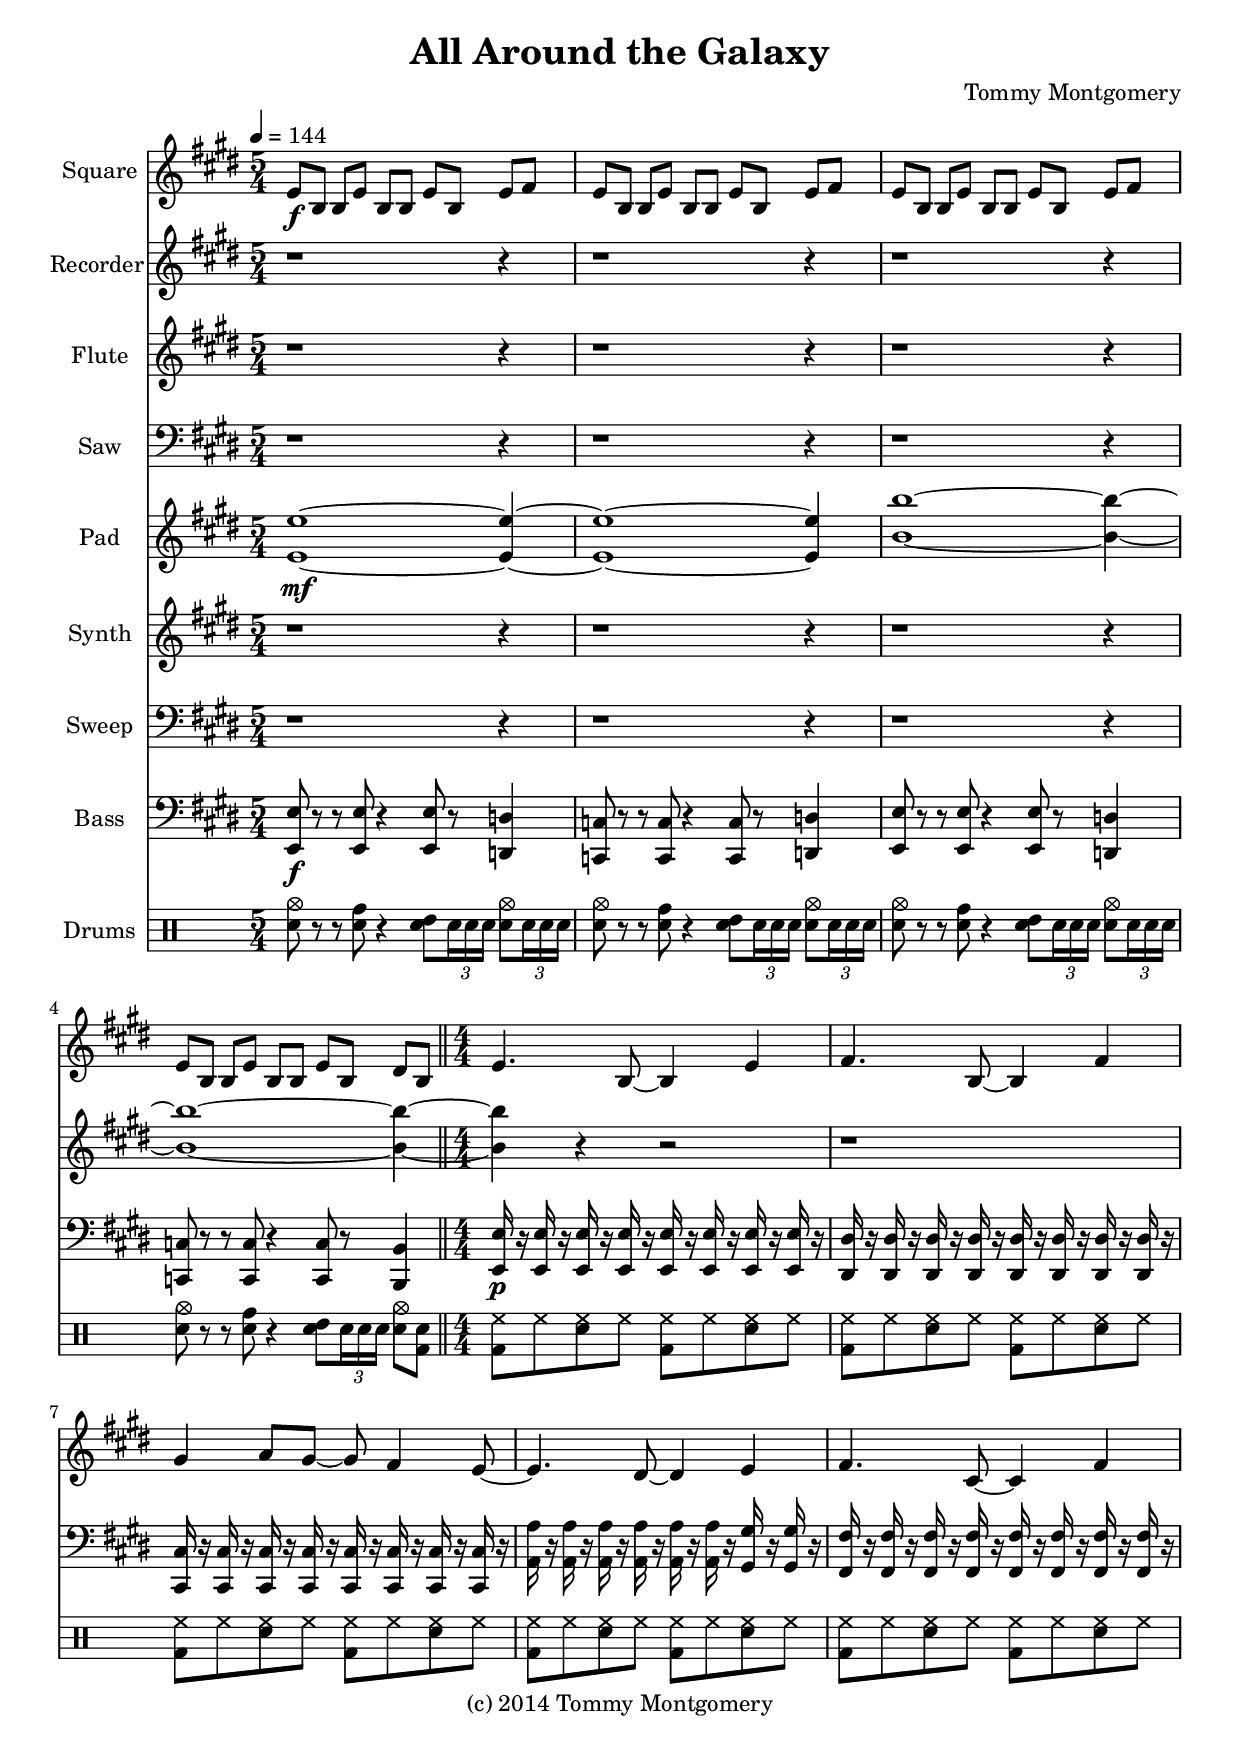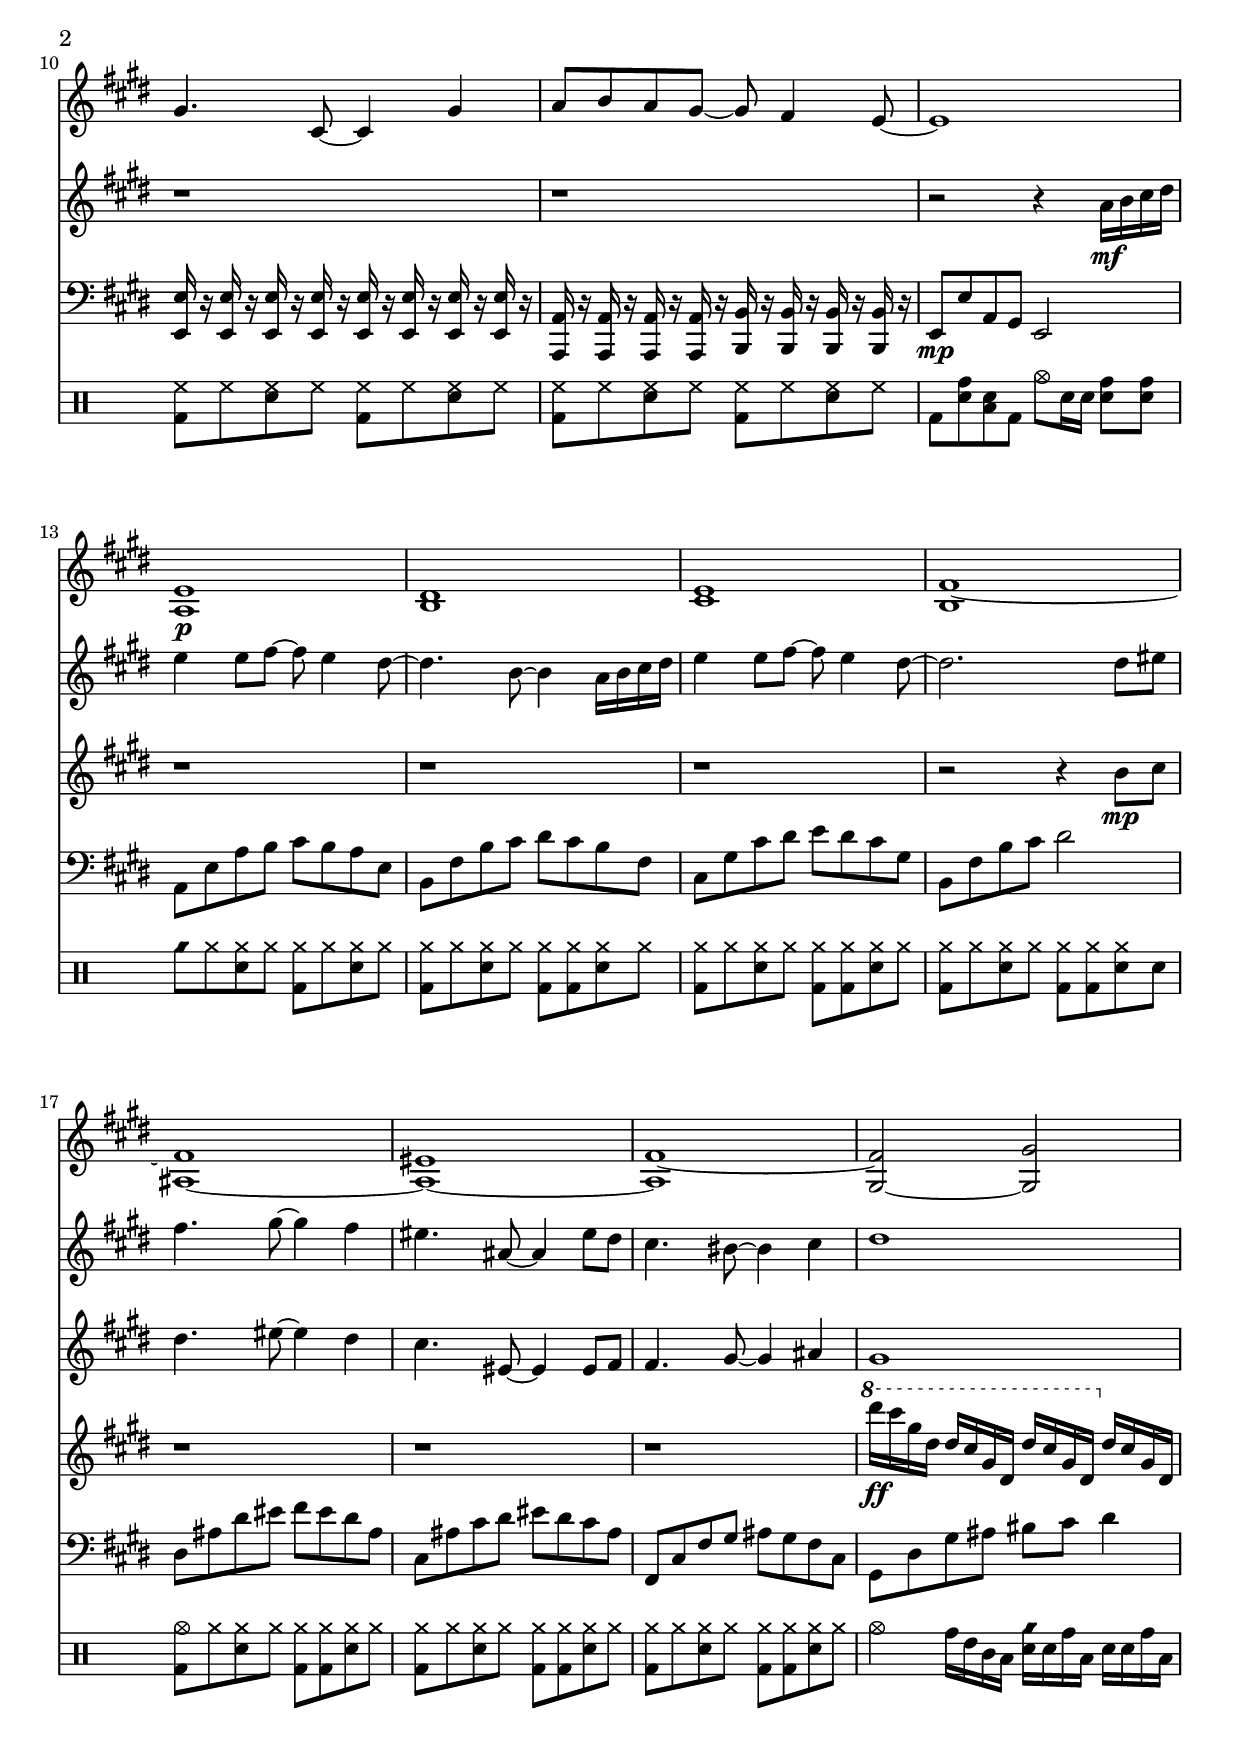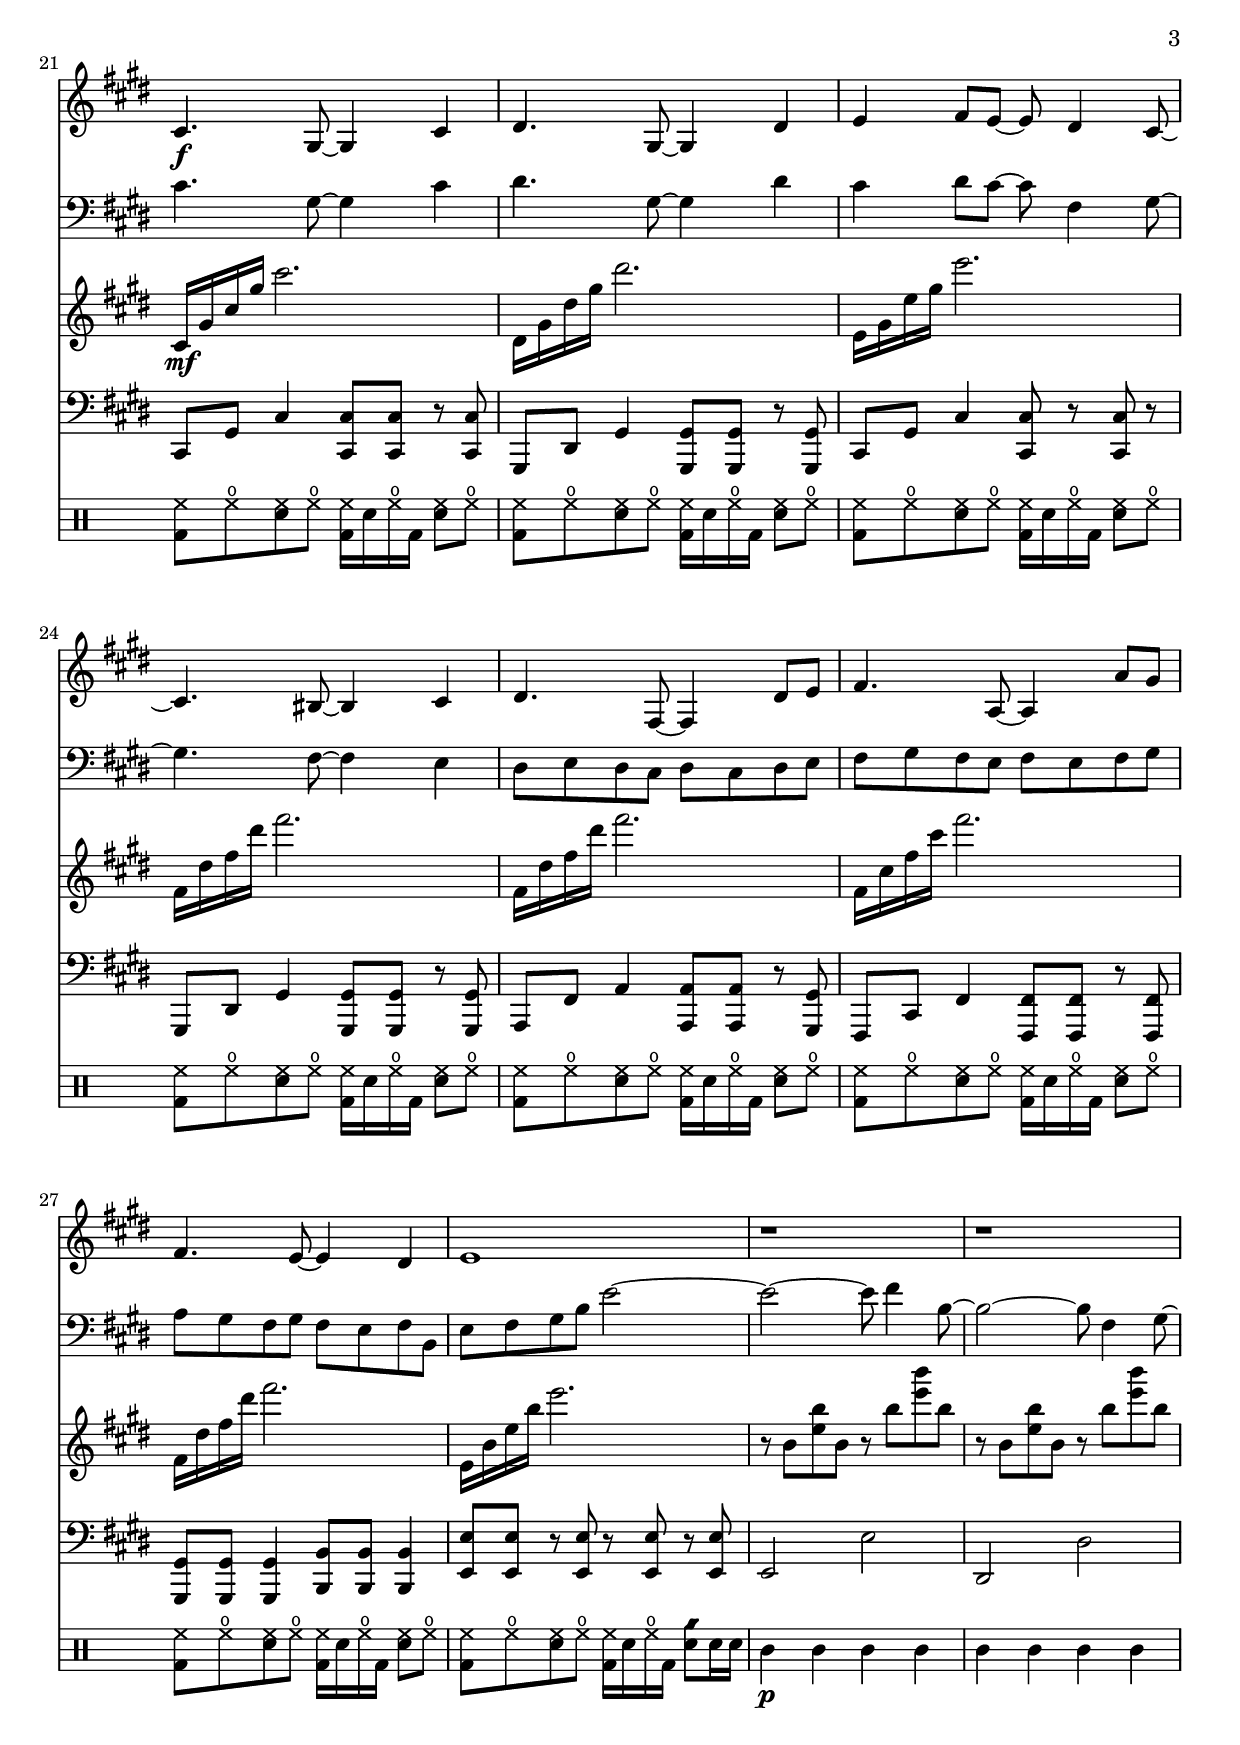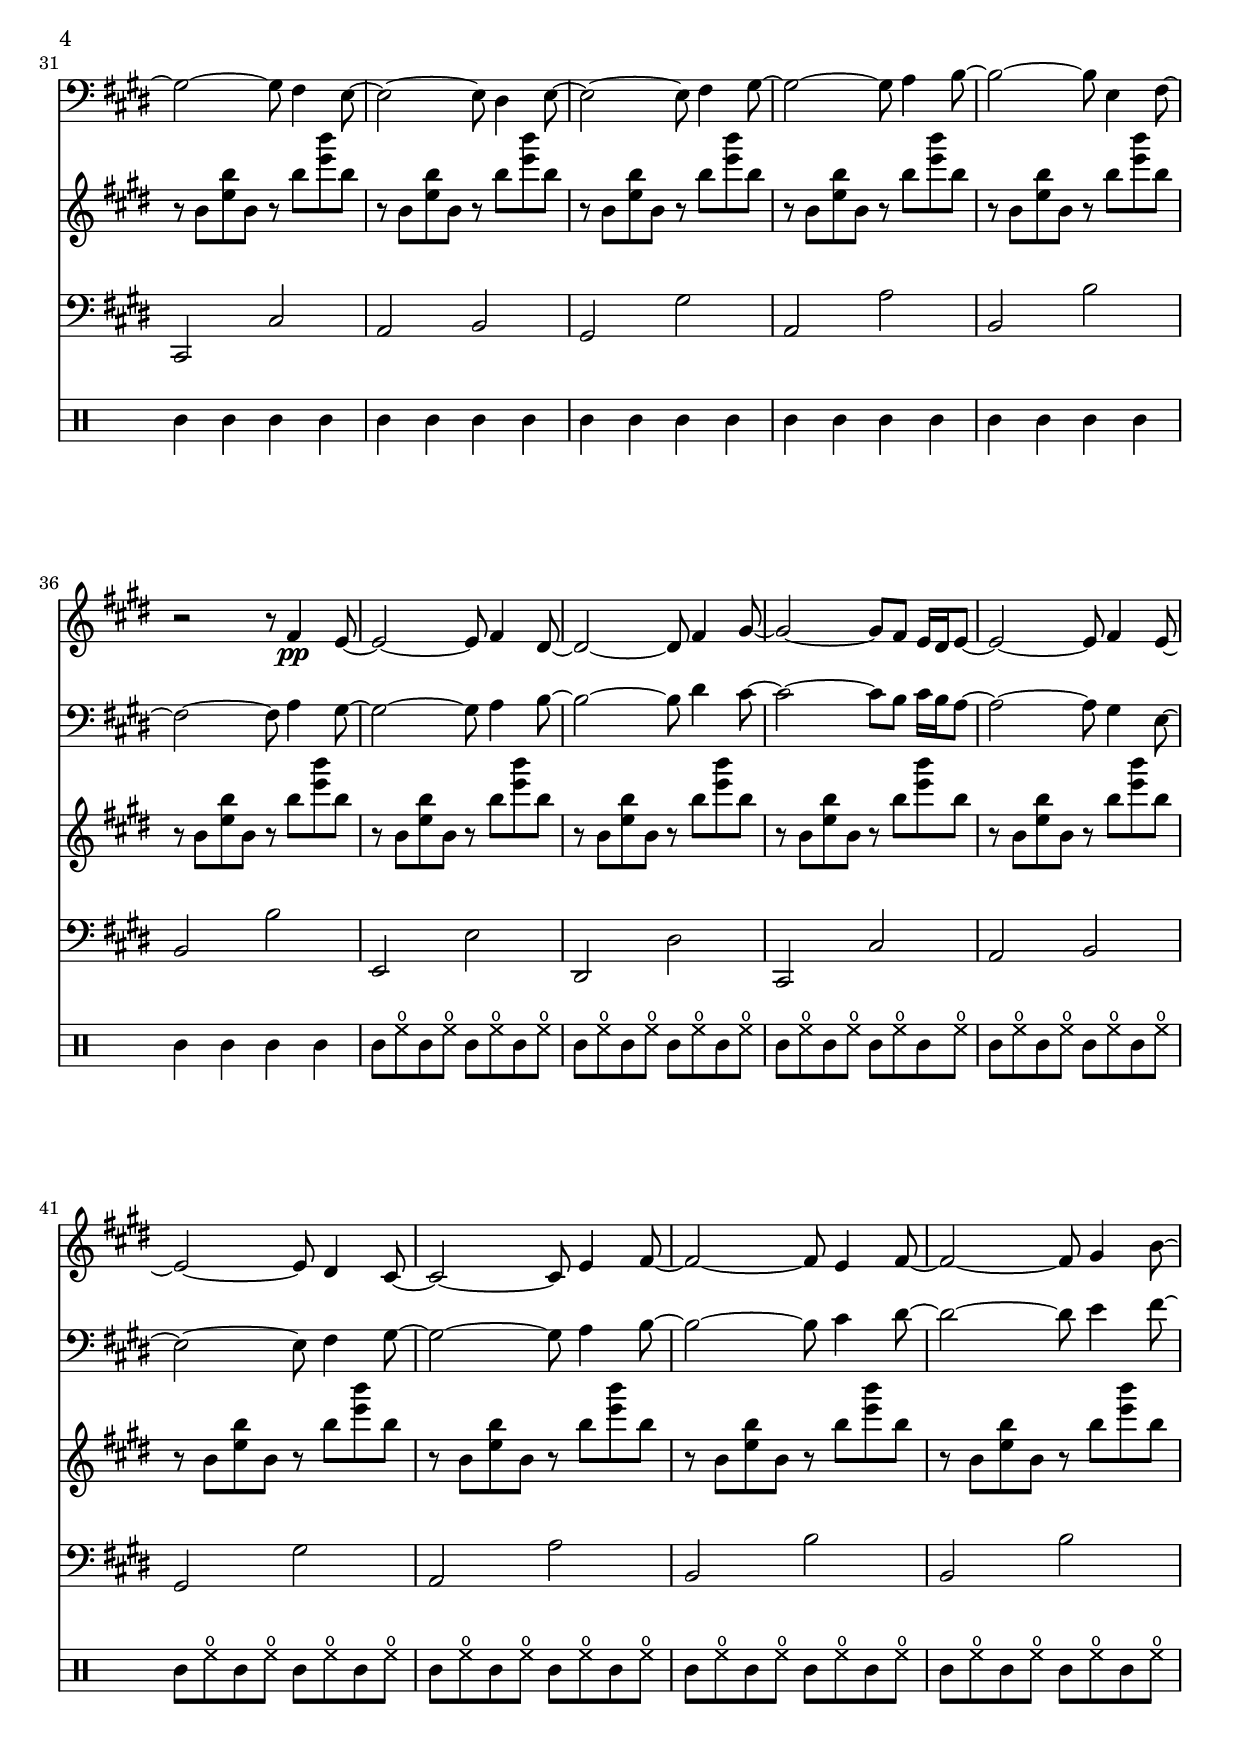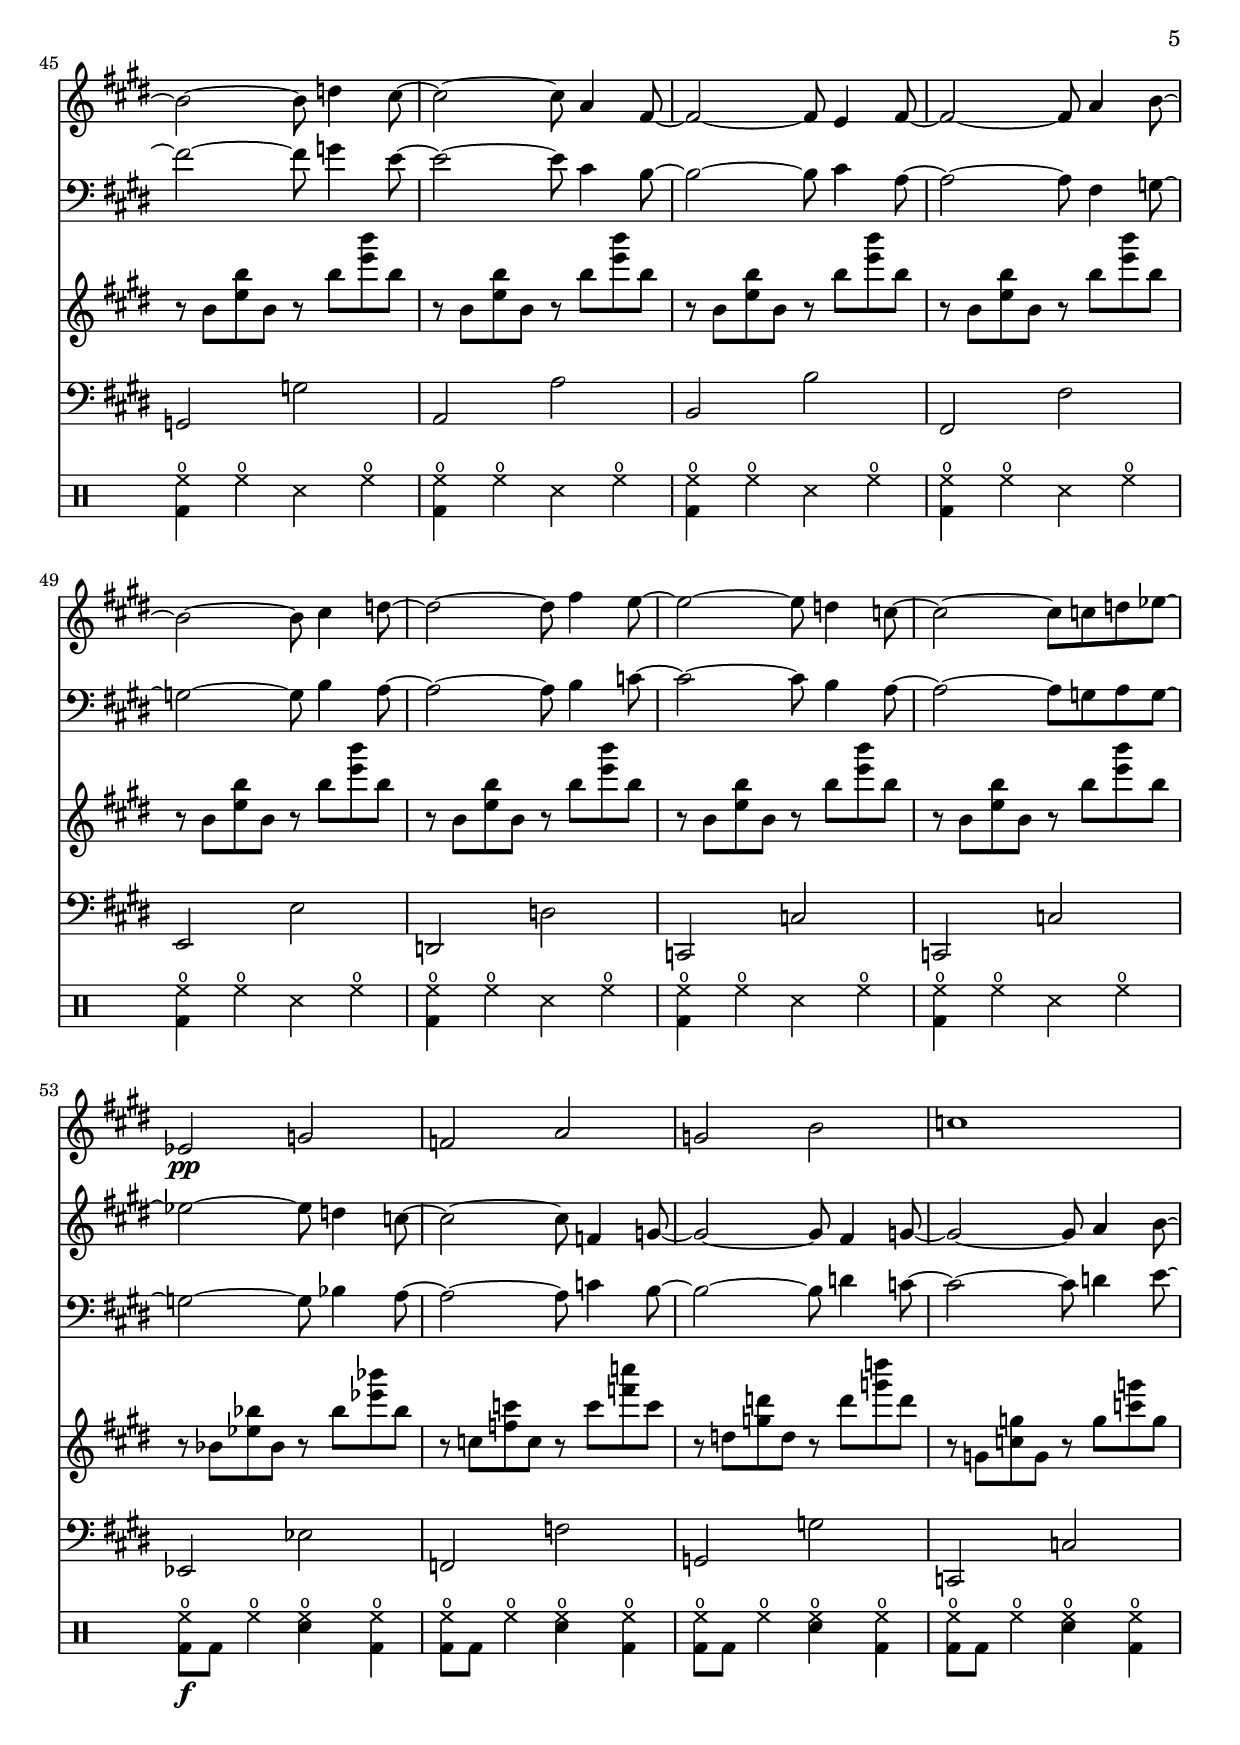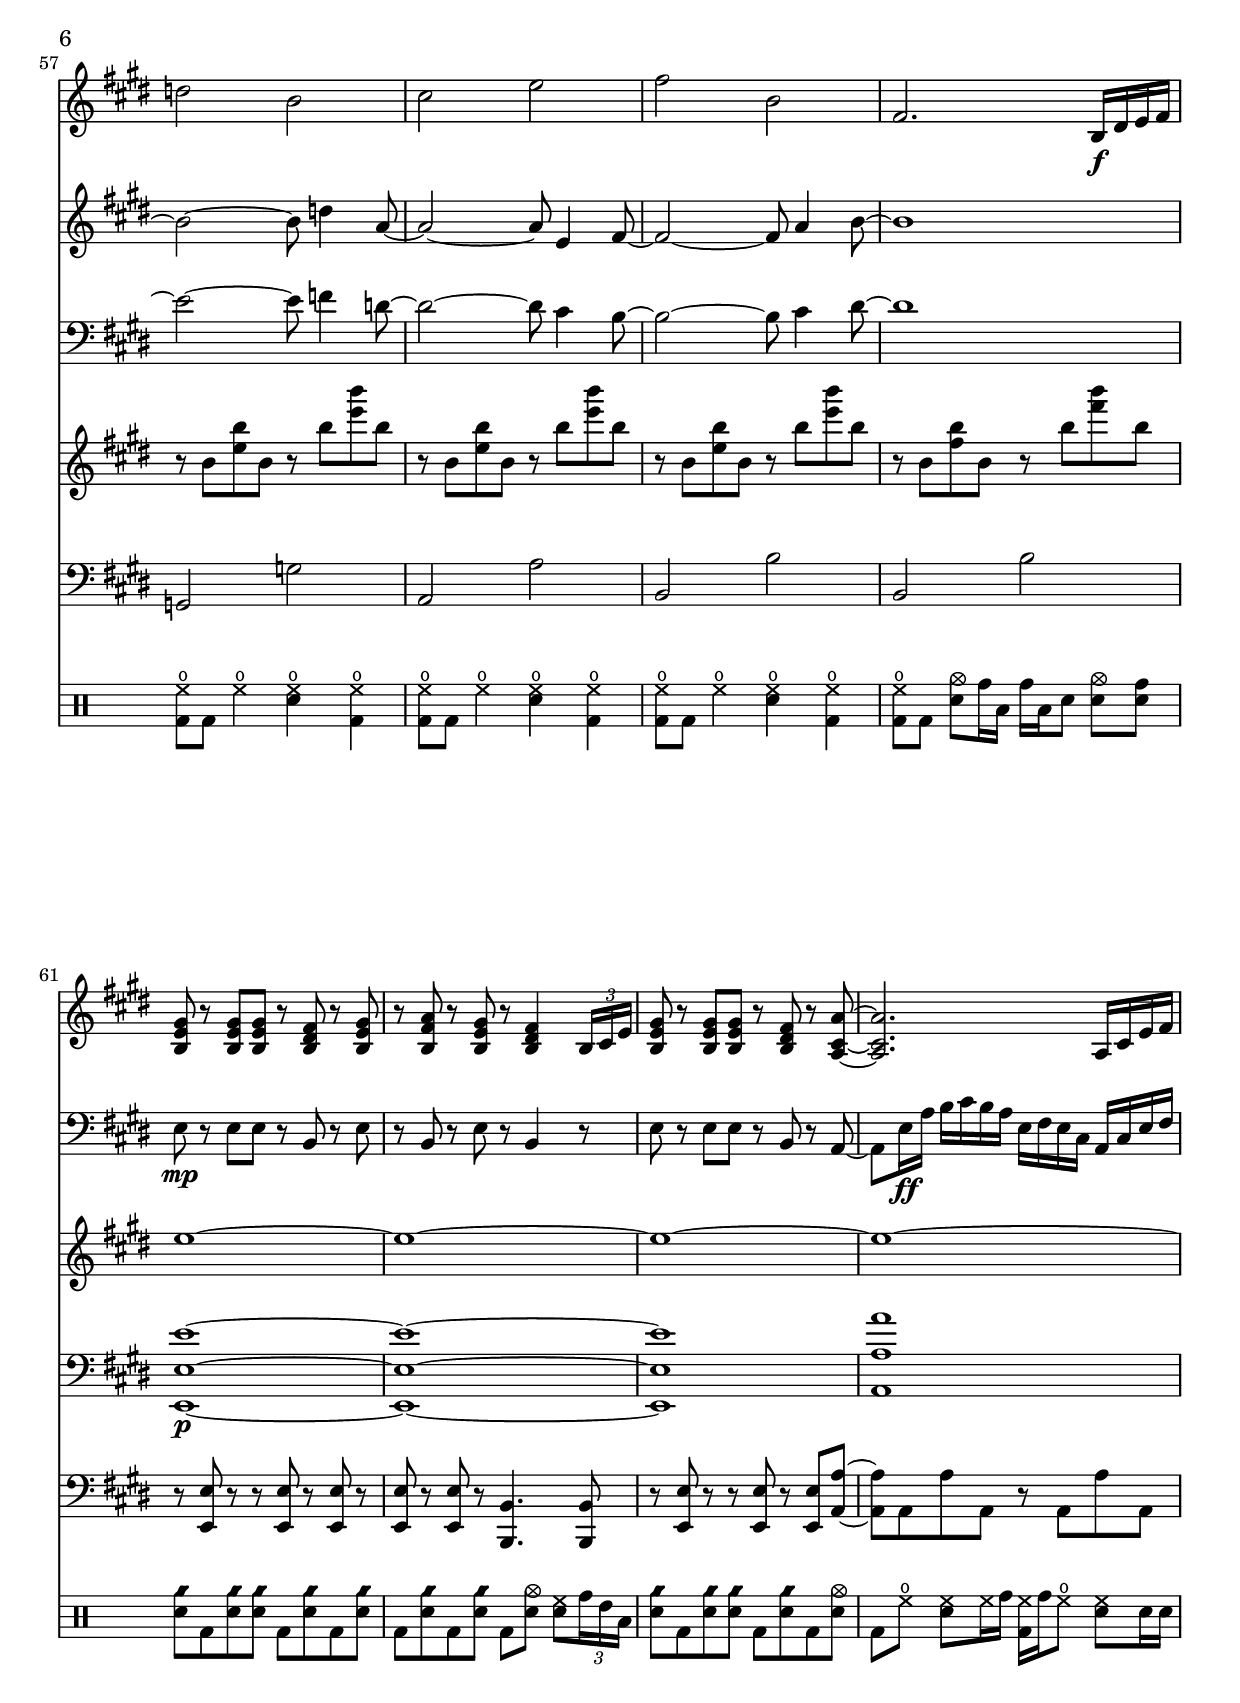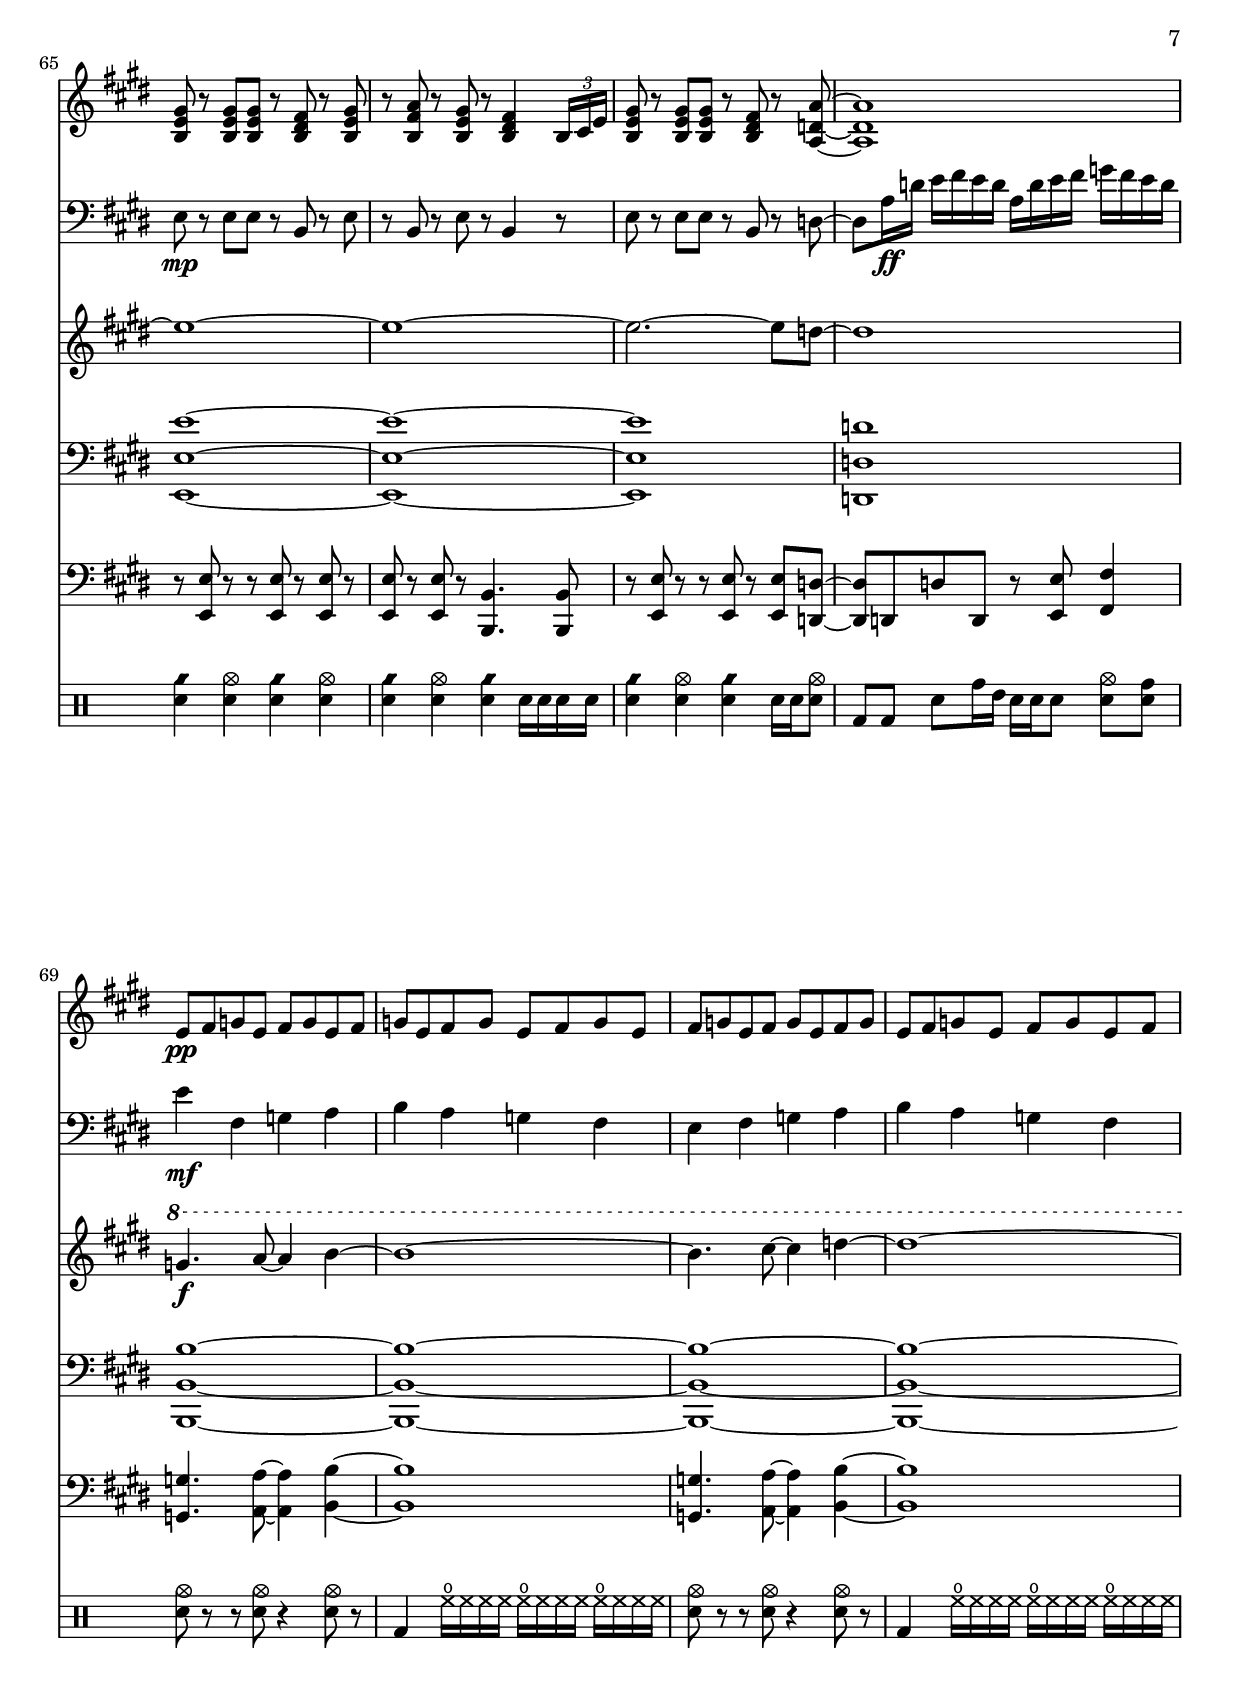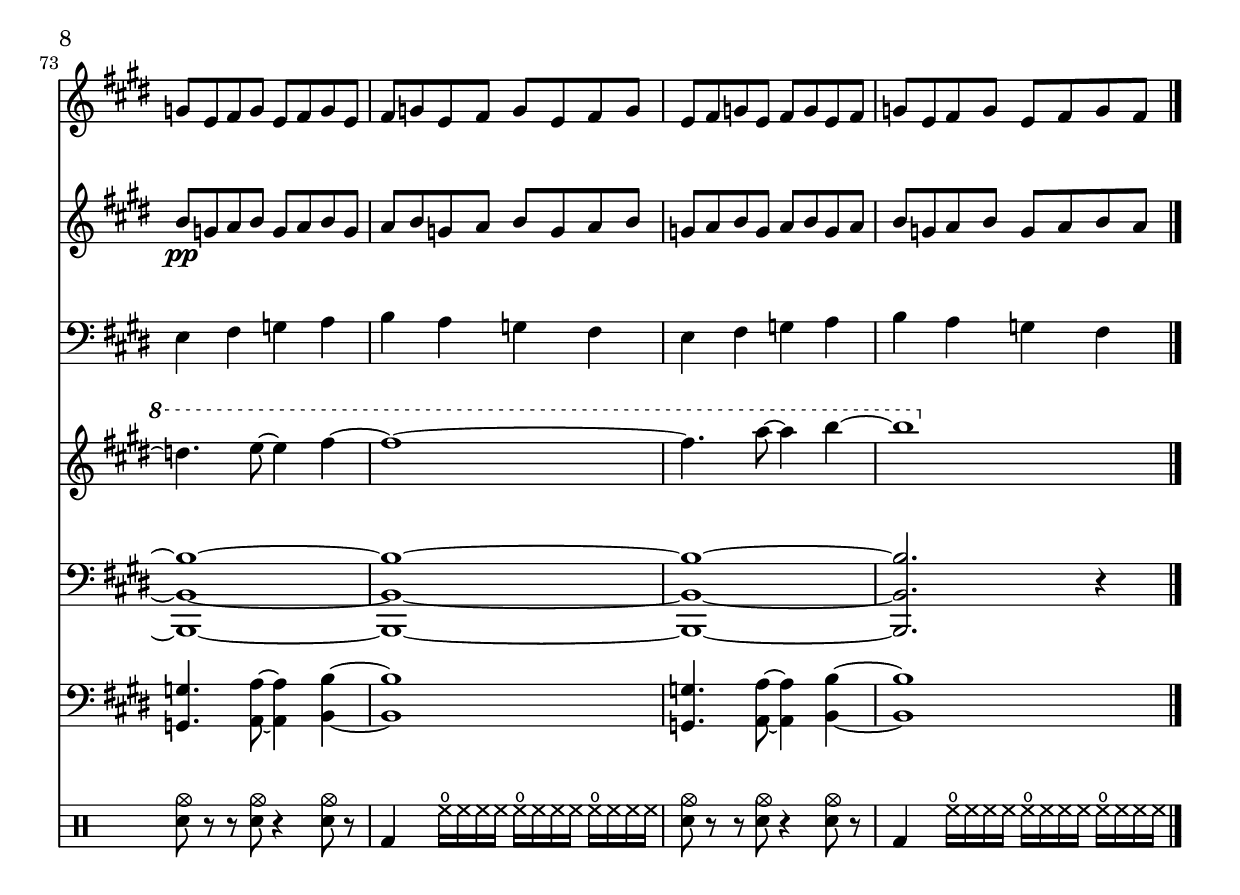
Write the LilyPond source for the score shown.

\version "2.18.0"
\language "english"

\header {
  title = "All Around the Galaxy"
  composer = "Tommy Montgomery"
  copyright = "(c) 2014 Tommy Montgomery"
}

normalStuff = {
  \key e \major
  \set Staff.printKeyCancellation = ##f
  \numericTimeSignature
  \override TupletBracket #'bracket-visibility = #'if-no-beam
  \set Score.connectArpeggios = ##t
  \tempo 4 = 144
}

lead = \new Staff \with {
  instrumentName = "Square"
  midiInstrument = #"lead 1 (square)"
  midiMinimumVolume = #0.1
  midiMaximumVolume = #0.7
} { 
  \clef treble \relative c' {
    \normalStuff
    
    \time 5/4
    e8\f b b e b b e b e fs |
    \repeat unfold 2 { e8 b b e b b e b e fs }
    e8 b b e b b e b ds b \bar "||" |
    
    \time 4/4
    
    e4. b8 ~ b4 e | fs4. b,8 ~ b4 fs' |
    gs a8 gs ~ gs fs4 e8 ~ | e4. ds8 ~ ds4 e |
    fs4. cs8 ~ cs4 fs | gs4. cs,8 ~ cs4 gs' |
    a8 b a gs ~ gs fs4 e8 ~ | e1 |
    
    <a, e'>1\p | <b ds> | <cs e> | <b fs'> ~ |
    <as fs'> ~ | <as es'> ~ | <as fs'> ~ | <gs fs'>2 ~ <gs gs'> |
    
    cs4.\f gs8 ~ gs4 cs | ds4. gs,8 ~ gs4 ds' |
    e4 fs8 e ~ e ds4 cs8 ~ | cs4. bs8 ~ bs4 cs |
    ds4. fs,8 ~ fs4 ds'8 e | fs4. a,8 ~ a4 a'8 gs |
    fs4. e8 ~ e4 ds | e1 |
    
    \repeat unfold 24 r1
    ef2\pp g | f a | g b | c1 |
    d2 b | cs e | fs b, | fs2. b,16\f ds e fs |
    \repeat unfold 2 {
      <b, e gs>8 r q q r <b ds fs> r <b e gs> |
      r <b fs' a> r <b e gs> r <b ds fs>4 \times 2/3 { b16 cs e } |
      <b e gs>8 r q q r <b ds fs> r 
    }
    \alternative {
      { <a cs a'>8 ~ | q2. a16 cs e fs | }
      { <a, d a'>8 ~ | q1 | }
    }
    
    e'8\pp fs g
    \repeat unfold 20 { e8 fs g } fs \bar "|."
    
  }
}

recorder = \new Staff \with {
  instrumentName = "Recorder"
  midiInstrument = #"recorder"
  midiMinimumVolume = #0.1
  midiMaximumVolume = #0.4
} {
  \clef treble \relative c'' {
    \normalStuff
    
    \time 5/4
    \repeat unfold 4 { r1 r4 }
    
    \time 4/4
    
    \repeat unfold 7 r1
    r2 r4 a16\mf b cs ds |
    
    e4 e8 fs ~ fs e4 ds8 ~ | ds4. b8 ~ b4 a16 b cs ds |
    e4 e8 fs ~ fs e4 ds8 ~ | ds2. ds8 es |
    fs4. gs8 ~ gs4 fs | es4. as,8 ~ as4 es'8 ds | 
    cs4. bs8 ~ bs4 cs | ds1 |
    
    \repeat unfold 8 r1
    \repeat unfold 32 r1
    \repeat unfold 8 r1
    \repeat unfold 4 r1
    
    b8\pp g a
    \repeat unfold 9 { b g a } b a
  }
}

flute = \new Staff \with {
  instrumentName = "Flute"
  midiInstrument = #"flute"
  midiMinimumVolume = #0.3
  midiMaximumVolume = #0.8
} {
  \clef treble \relative c'' {
    \normalStuff
    
    \time 5/4
    \repeat unfold 4 { r1 r4 }
    
    \time 4/4
    
    \repeat unfold 8 r1
    \repeat unfold 3 r1
    r2 r4 b8\mp cs |
    
    ds4. es8 ~ es4 ds | cs4. es,8 ~ es4 es8  fs | 
    fs4. gs8 ~ gs4 as | gs1 |
    
    \repeat unfold 8 r1
    
    \repeat unfold 7 r1 r2 r8 fs4\pp e8 ~ |
    e2 ~ e8 fs4 ds8 ~ | ds2 ~ ds8 fs4 gs8 ~ |
    gs2 ~ gs8 fs e16 ds e8 ~ | e2 ~ e8 fs4 e8 ~ |
    e2 ~ e8 ds4 cs8 ~ | cs2 ~ cs8 e4 fs8 ~ |
    fs2 ~ fs8 e4 fs8 ~ | fs2 ~ fs8 gs4 b8 ~ |
    
    b2 ~ b8 d4 cs8 ~ | cs2 ~ cs8 a4 fs8 ~ |
    fs2 ~ fs8 e4 fs8 ~ | fs2 ~ fs8 a4 b8 ~ |
    b2 ~ b8 cs4 d8 ~ | d2 ~ d8 fs4 e8 ~ |
    e2 ~ e8 d4 c8 ~ | c2 ~ c8 c d ef ~ |
    
    ef2 ~ ef8 d4 c8 ~ | c2 ~ c8 f,4 g8 ~ |
    g2 ~ g8 fs4 g8 ~ | g2 ~ g8 a4 b8 ~ |
    b2 ~ b8 d4 a8 ~ | a2 ~ a8 e4 fs8 ~ |
    fs2 ~ fs8 a4 b8 ~ | b1 |
    
    \repeat unfold 8 r1
    \repeat unfold 8 r1
    
  }
}

bass = \new Staff \with {
  instrumentName = "Bass"
  midiInstrument = #"synth bass 1"
  midiMinimumVolume = #0.2
  midiMaximumVolume = #0.7
} {
  \clef bass \relative c, {
    \normalStuff
    
    \time 5/4
    <e e'>8\f r r <e e'> r4 <e e'>8 r <d d'>4 |
    <c c'>8 r r <c c'> r4 <c c'>8 r <d d'>4 |
    <e e'>8 r r <e e'> r4 <e e'>8 r <d d'>4 |
    <c c'>8 r r <c c'> r4 <c c'>8 r <b b'>4 |
    
    \time 4/4
    <e e'>16\p r
    \repeat unfold 7 { <e e'>16 r }
    \repeat unfold 8 { <ds ds'>16 r }
    \repeat unfold 8 { <cs cs'>16 r }
    \repeat unfold 6 { <a' a'>16 r } <gs gs'>16 r q r
    \repeat unfold 8 { <fs fs'>16 r }
    \repeat unfold 8 { <e e'>16 r }
    \repeat unfold 4 { <a, a'>16 r } \repeat unfold 4 { <b b'>16 r }
    e8\mp e' a, gs e2
    
    a8 e' a b cs b a e |
    b fs' b cs ds cs b fs |
    cs gs' cs ds e ds cs gs |
    b, fs' b cs ds2 |
    ds,8 as' ds es fs es ds as |
    cs, as' cs ds es ds cs as |
    fs, cs' fs gs as gs fs cs |
    gs ds' gs as bs cs ds4 |
    
    cs,,8 gs' cs4 <cs, cs'>8 q r q |
    gs8 ds' gs4 <gs, gs'>8 q r q |
    cs8 gs' cs4 <cs, cs'>8 r q r |
    gs8 ds' gs4 <gs, gs'>8 q r q |
    a8 fs' a4 <a, a'>8 q r <gs gs'> |
    fs cs' fs4 <fs, fs'>8 q r q |
    <gs gs'> q q4 <b b'>8 q q4 |
    <e e'>8 q r q r q r q |
    
    \repeat unfold 2 {
      e2 e'  | ds, ds' | cs, cs' | a b   |
      gs gs' | a, a'   | b, b'   | b, b' |
    }
    
    g, g' | a, a' | b, b' | fs, fs' |
    e, e' | d, d' | c, c' | c, c' |
    ef, ef' | f, f' | g, g' | c,, c' |
    g g' | a, a' | b, b' | b, b' |
    
    \repeat unfold 2 {
      r8 <e,, e'> r r q r q r |
      q r q r <b b'>4. q8 |
      r <e e'> r r q r q 
    }
    \alternative {
      { <a a'> ~ | q a a' a, r a a' a, | }
      { <d, d'> ~ | q d d' d, r <e e'> <fs fs'>4 | }
    }
    
    \repeat unfold 4 {
      <g g'>4. <a a'>8 ~ q4 <b b'> ~ | <b b'>1 |
    }
  }
}

percussion = \new DrumStaff \with {
  instrumentName = "Drums"
  midiMaximumVolume = #0.7
} \drummode {
  \normalStuff
  
  \time 5/4
  \repeat unfold 4 { 
    <sn cymc>8 r r <sn tomh> r4 <sn tommh>8 \times 2/3 { sn16 sn sn } <sn cymc>8
  }
  \alternative {
    { \times 2/3 { sn16 sn sn }  }
    { <bd sn>8 }
  }
  
    
  \time 4/4
  \repeat unfold 7 { <bd hh>8 hh <sn hh> hh <bd hh> hh <sn hh> hh }
  bd8 <sn tomh> <sn toml> bd cymc8 sn16 sn <sn tomh>8 <sn tomh> |
  cyms8 cymr <sn cymr>8 cymr <bd cymr> cymr <sn cymr> cymr |
  \repeat unfold 2 { <bd cymr> cymr <sn cymr> cymr <bd cymr> <bd cymr> <sn cymr> cymr }
  <bd cymr> cymr <sn cymr> cymr <bd cymr> <bd cymr> <sn cymr> sn |
  <bd cymc> cymr <sn cymr>8 cymr <bd cymr> <bd cymr> <sn cymr> cymr
  \repeat unfold 2 { <bd cymr> cymr <sn cymr> cymr <bd cymr> <bd cymr> <sn cymr> cymr }
  
  cymc4 tomh16 tommh tomml toml <sn cyms> sn tomh toml sn sn tomh toml |
  
  \repeat unfold 7 { <bd hh>8 hho <sn hh> hho <bd hh>16 sn hho16 bd <sn hh>8 hho }
  <bd hh>8 hho <sn hh> hho <bd hh>16 sn hho16 bd <sn cyms>8 sn16 sn |
  
  wbh4\p
  \repeat unfold 31 { wbh4 }
  \repeat unfold 32 { wbh8 hho }
  
  \repeat unfold 8 { <bd hho>4 hho ss hho }
  <bd hho>8\f bd hho4 <sn hho>4 <bd hho>
  \repeat unfold 6 { <bd hho>8 bd hho4 <sn hho>4 <bd hho> }
  <bd hho>8 bd <sn cymc> tomh16 toml tomh toml sn8 <sn cymc> <sn tomh> |
  
  <sn cyms>8 bd <sn cyms> <sn cyms> bd <sn cyms> bd <sn cyms> |
  bd <sn cyms> bd <sn cyms> bd <sn cymc> <sn hh> \times 2/3 { tomh16 tommh toml }
  <sn cyms>8 bd <sn cyms> <sn cyms> bd <sn cyms> bd <sn cymc> |
  bd hho <sn hh> hh16 tomh <bd hh> tomh hho8 <sn hh> sn16 sn |
  
  \repeat unfold 3 { <sn cyms>4 <sn cymc> } <sn cyms>4 \repeat unfold 4 sn16
  <sn cyms>4 <sn cymc> <sn cyms> sn16 sn <sn cymc>8 |
  bd8 bd sn tomh16 tommh sn sn sn8 <sn cymc> <sn tomh> |
  
  \repeat unfold 4 {
    <sn cymc>8 r r <sn cymc> r4 <sn cymc>8 r |
    bd4 \repeat unfold 3 { hho16 hh hh hh } |
  }
  
  
}

pad = \new Staff \with {
  instrumentName = "Pad"
  midiInstrument = #"pad 3 (polysynth)"
  midiMinimumVolume = #0.2
  midiMaximumVolume = #0.5
} {
  \clef treble \relative c' {
    \normalStuff
    
    \time 5/4
    <e e'>1\mf ~ q4 ~ | q1 ~ q4 |
    <b' b'>1 ~ q4 ~ | q1 ~ q4 ~ |
    
    \time 4/4
    q4 r4 r2 |
    \repeat unfold 15 r1
  }
}

saw = \new Staff \with {
  instrumentName = "Saw"
  midiInstrument = #"lead 2 (sawtooth)"
  midiMaximumVolume = #0.6
} {
  \clef bass \relative c' {
    \normalStuff
    
    \time 5/4
    \repeat unfold 4 { r1 r4 }
    
    \time 4/4
    \repeat unfold 16 r1
    cs4. gs8 ~ gs4 cs | ds4. gs,8 ~ gs4 ds' |
    cs ds8 cs ~ cs fs,4 gs8 ~ | gs4. fs8 ~ fs4 e |
    ds8 e ds cs ds cs ds e | fs gs fs e fs e fs gs |
    a gs fs gs fs e fs b, | e fs gs b e2 ~ |
    
    e2 ~ e8 fs4 b,8 ~ | b2 ~ b8 fs4 gs8 ~ |
    gs2 ~ gs8 fs4 e8 ~ | e2 ~ e8 ds4 e8 ~ |
    e2 ~ e8 fs4 gs8 ~ | gs2 ~ gs8 a4 b8 ~ |
    b2 ~ b8 e,4 fs8 ~ | fs2 ~ fs8 a4 gs8 ~ |
    
    gs2 ~ gs8 a4 b8 ~ | b2 ~ b8 ds4 cs8 ~ |
    cs2 ~ cs8 b cs16 b a8 ~ | a2 ~ a8 gs4 e8 ~ |
    e2 ~ e8 fs4 gs8 ~ | gs2 ~ gs8 a4 b8 ~ |
    b2 ~ b8 cs4 ds8 ~ | ds2 ~ ds8  e4 fs8 ~ |
    
    fs2 ~ fs8 g4 e8 ~ | e2 ~ e8 cs4 b8 ~ |
    b2 ~ b8 cs4 a8 ~ | a2 ~ a8 fs4 g8 ~ |
    g2 ~ g8 b4 a8 ~ | a2 ~ a8 b4 c8 ~ |
    c2 ~ c8 b4 a8 ~ | a2 ~ a8 g a g ~ |
    
    g2 ~ g8 bf4 a8 ~ | a2 ~ a8 c4 b8 ~ |
    b2 ~ b8 d4 c8 ~ | c2 ~ c8 d4 e8 ~ |
    e2 ~ e8 f4 d8 ~ | d2 ~ d8 cs4 b8 ~ |
    b2 ~ b8 cs4 ds8 ~ | ds1 |
    
    \repeat unfold 2 {
      e,8\mp r e e r b r e |
      r b r e r b4 r8 |
      e8 r e e r b r
    }
    \alternative {
      { a8 ~ | a8 e'16\ff a b cs b a e fs e cs a cs e fs | }
      { d8 ~ | d8 a'16\ff d e fs e d a d e fs g fs e d | }
    }
    
    e4\mf fs, g a | b a g fs |
    \repeat unfold 3 {
      e4 fs g a | b a g fs |
    }
  }
}

padAlt = \new Staff \with {
  instrumentName = "Synth"
  midiInstrument = #"pad 3 (polysynth)"
  midiMaximumVolume = #0.7
} {
  \clef treble \relative c'''' {
    \normalStuff
    
    \time 5/4
    \repeat unfold 4 { r1 r4 }
    
    \time 4/4
    \repeat unfold 15 r1
    \ottava #'1 ds16\ff cs gs ds ds cs gs ds ds' cs gs ds \ottava #'0 ds cs gs ds |
    
    cs\mf gs' cs gs' cs2. | ds,,16 gs ds' gs ds'2. |
    e,,16 gs e' gs e'2. | fs,,16 ds' fs ds' fs2. |
    fs,,16 ds' fs ds' fs2. | fs,,16 cs' fs cs' fs2. |
    fs,,16 ds' fs ds' fs2. | e,,16 b' e b' e2. |
    
    \repeat unfold 24 { r8 b, <e b'> b r b' <e b'> b | }
    r8 bf, <ef bf'> bf r bf' <ef bf'> bf |
    r8 c, <f c'> c r c' <f c'> c |
    r8 d, <g d'> d r d' <g d'> d |
    r8 g,, <c g'> g r g' <c g'> g |
    \repeat unfold 3 { r8 b, <e b'> b r b' <e b'> b | }
    r8 b, <fs' b> b, r b' <fs' b> b, |
    
    e,1 ~ | e ~ | e ~ | e ~ | 
    e ~ | e ~ | e2. ~ e8 d ~ | d1 |
    
    \ottava #'1
    g4.\f a8 ~ a4 b ~ | b1 ~ | b4. cs8 ~ cs4 d ~ | d1 ~ |
    d4. e8 ~ e4 fs4 ~ | fs1 ~ | fs4. a8 ~ a4 b4 ~ | b1 |
  }
}

sweep = \new Staff \with {
  instrumentName = "Sweep"
  midiInstrument = #"pad 8 (sweep)"
  midiMaximumVolume = #1.0
} {
  \clef bass \relative c, {
    \normalStuff
    
    \time 5/4
    \repeat unfold 4 { r1 r4 }
    
    \time 4/4
    \repeat unfold 16 r1
    \repeat unfold 8 r1
    \repeat unfold 32 r1
    
    <e e' e'>1\p ~ | q ~ | q | <a a' a'> |
    <e e' e'> ~ | q ~ | q | <d d' d'> |
    
    <b b' b'>1 ~ | q ~ | q ~ | q ~ |
    q ~ | q ~ | q ~ | q2. r4 |
  }
}

\score {
  <<
    \lead
    \recorder
    \flute
    \saw
    \pad
    \padAlt
    \sweep
    \bass
    \percussion
  >>
  \layout { 
    \context {
      \Staff \RemoveEmptyStaves
    }
  }
  \midi {}
}
